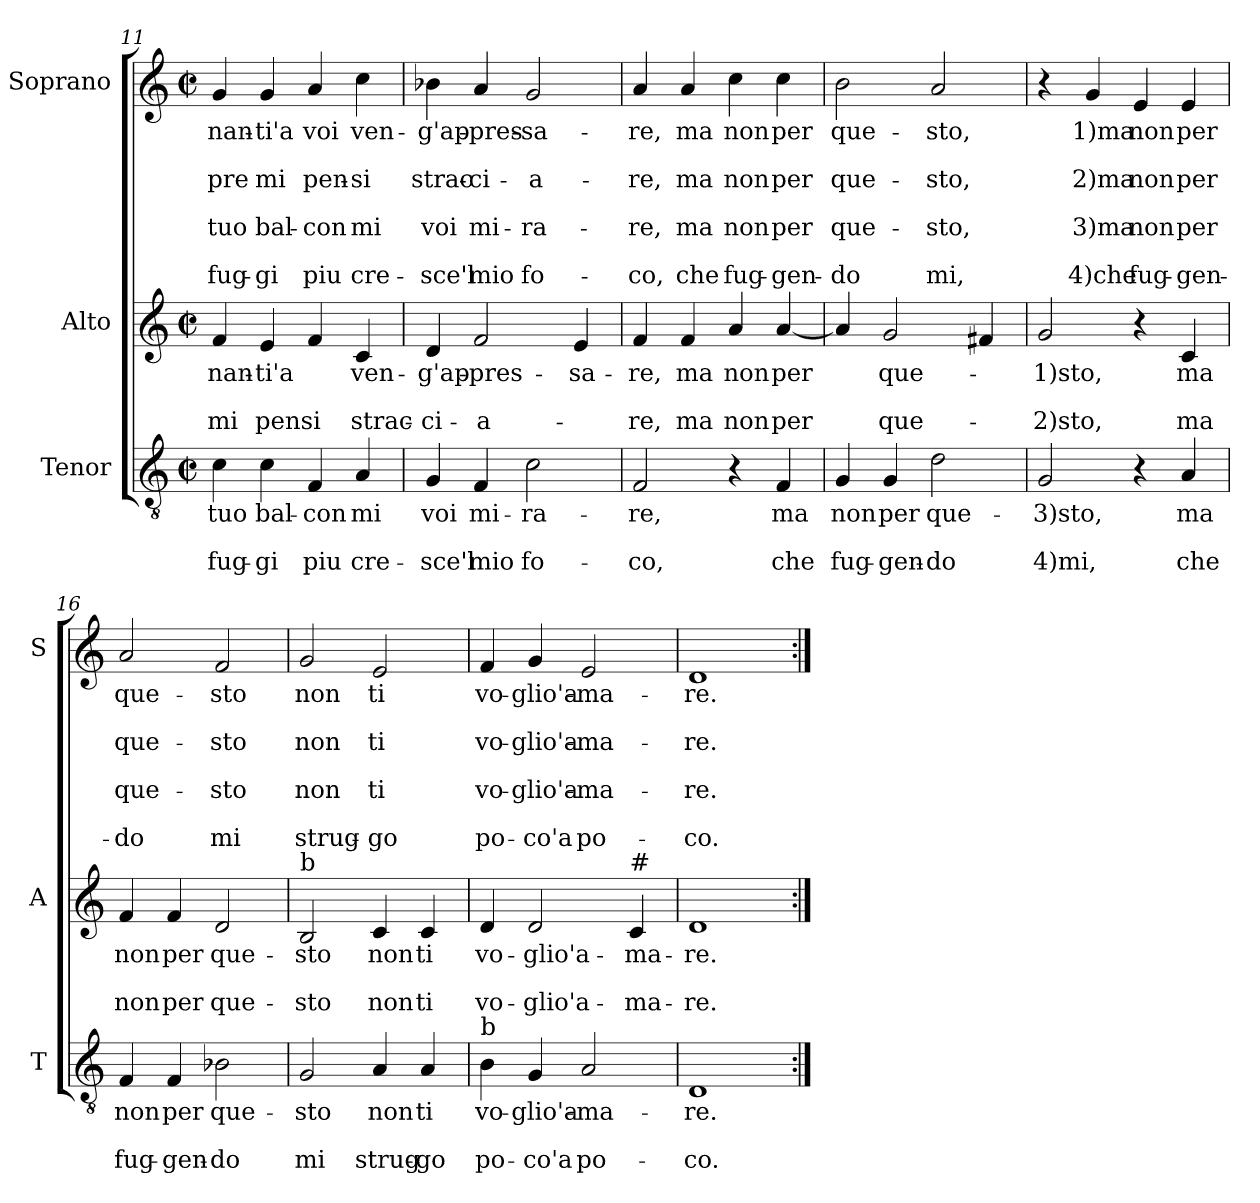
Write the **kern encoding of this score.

**kern	**text	**text	**text	**kern	**text	**text	**text	**kern	**text	**text	**text	**text	**text	**text	**text
*part3	*part3	*part3	*part3	*part2	*part2	*part2	*part2	*part1	*part1	*part1	*part1	*part1	*part1	*part1	*part1
*staff3	*staff3	*staff3	*staff3	*staff2	*staff2	*staff2	*staff2	*staff1	*staff1	*staff1	*staff1	*staff1	*staff1	*staff1	*staff1
*I"Tenor	*	*	*	*I"Alto	*	*	*	*I"Soprano	*	*	*	*	*	*	*
*I'T	*	*	*	*I'A	*	*	*	*I'S	*	*	*	*	*	*	*
*clefGv2	*	*	*	*clefG2	*	*	*	*clefG2	*	*	*	*	*	*	*
*k[]	*	*	*	*k[]	*	*	*	*k[]	*	*	*	*	*	*	*
*C:	*	*	*	*C:	*	*	*	*C:	*	*	*	*	*	*	*
*M2/2	*	*	*	*M2/2	*	*	*	*M2/2	*	*	*	*	*	*	*
*met(c|)	*	*	*	*met(c|)	*	*	*	*met(c|)	*	*	*	*	*	*	*
=11	=11	=11	=11	=11	=11	=11	=11	=11	=11	=11	=11	=11	=11	=11	=11
!	!LO:LY:b	!	!LO:LY:b	!	!LO:LY:b	!	!LO:LY:b	!	!LO:LY:b	!	!LO:LY:b	!	!LO:LY:b	!	!LO:LY:b
4c\	tuo	.	fug-	4f/	-nan-	.	mi	4g/	-nan-	.	-pre	.	tuo	.	fug-
!	!LO:LY:b	!	!LO:LY:b	!	!LO:LY:b	!	!LO:LY:b	!	!LO:LY:b	!	!LO:LY:b	!	!LO:LY:b	!	!LO:LY:b
4c\	bal-	.	-gi	4e/	-ti'a	.	pensi	4g/	-ti'a	.	mi	.	bal-	.	-gi
!	!LO:LY:b	!	!LO:LY:b	!	!	!	!	!	!LO:LY:b	!	!LO:LY:b	!	!LO:LY:b	!	!LO:LY:b
4F/	-con	.	piu	4f/	.	.	.	4a/	voi	.	pen-	.	-con	.	piu
!	!LO:LY:b	!	!LO:LY:b	!	!LO:LY:b	!	!LO:LY:b	!	!LO:LY:b	!	!LO:LY:b	!	!LO:LY:b	!	!LO:LY:b
4A/	mi	.	cre-	4c/	ven-	.	strac-	4cc\	ven-	.	-si	.	mi	.	cre-
=12	=12	=12	=12	=12	=12	=12	=12	=12	=12	=12	=12	=12	=12	=12	=12
!	!LO:LY:b	!	!LO:LY:b	!	!LO:LY:b	!	!LO:LY:b	!	!LO:LY:b	!	!LO:LY:b	!	!LO:LY:b	!	!LO:LY:b
4G/	voi	.	-sce'l	4d/	-g'ap-	.	-ci-	4b-X\	-g'ap-	.	strac-	.	voi	.	-sce'l
!	!LO:LY:b	!	!LO:LY:b	!	!LO:LY:b	!	!LO:LY:b	!	!LO:LY:b	!	!LO:LY:b	!	!LO:LY:b	!	!LO:LY:b
4F/	mi-	.	mio	2f/	-pres-	.	-a-	4a/	-pres-	.	-ci-	.	mi-	.	mio
!	!LO:LY:b	!	!LO:LY:b	!	!	!	!	!	!LO:LY:b	!	!LO:LY:b	!	!LO:LY:b	!	!LO:LY:b
2c\	-ra-	.	fo-	.	.	.	.	2g/	-sa-	.	-a-	.	-ra-	.	fo-
!	!	!	!	!	!LO:LY:b	!	!	!	!	!	!	!	!	!	!
.	.	.	.	4e/	-sa-	.	.	.	.	.	.	.	.	.	.
=13	=13	=13	=13	=13	=13	=13	=13	=13	=13	=13	=13	=13	=13	=13	=13
!	!LO:LY:b	!	!LO:LY:b	!	!LO:LY:b	!	!LO:LY:b	!	!LO:LY:b	!	!LO:LY:b	!	!LO:LY:b	!	!LO:LY:b
2F/	-re,	.	-co,	4f/	-re,	.	-re,	4a/	-re,	.	-re,	.	-re,	.	-co,
!	!	!	!	!	!LO:LY:b	!	!LO:LY:b	!	!LO:LY:b	!	!LO:LY:b	!	!LO:LY:b	!	!LO:LY:b
.	.	.	.	4f/	ma	.	ma	4a/	ma	.	ma	.	ma	.	che
!	!	!	!	!	!LO:LY:b	!	!LO:LY:b	!	!LO:LY:b	!	!LO:LY:b	!	!LO:LY:b	!	!LO:LY:b
4r	.	.	.	4a/	non	.	non	4cc\	non	.	non	.	non	.	fug-
!	!LO:LY:b	!	!LO:LY:b	!	!LO:LY:b	!	!LO:LY:b	!	!LO:LY:b	!	!LO:LY:b	!	!LO:LY:b	!	!LO:LY:b
4F/	ma	.	che	[4a/	per	.	per	4cc\	per	.	per	.	per	.	-gen-
=14	=14	=14	=14	=14	=14	=14	=14	=14	=14	=14	=14	=14	=14	=14	=14
!	!LO:LY:b	!	!LO:LY:b	!	!	!	!	!	!LO:LY:b	!	!LO:LY:b	!	!LO:LY:b	!	!LO:LY:b
4G/	non	.	fug-	4a/]	.	.	.	2b\	que-	.	que-	.	que-	.	-do
!	!LO:LY:b	!	!LO:LY:b	!	!LO:LY:b	!	!LO:LY:b	!	!	!	!	!	!	!	!
4G/	per	.	-gen-	2g/	que-	.	que-	.	.	.	.	.	.	.	.
!	!LO:LY:b	!	!LO:LY:b	!	!	!	!	!	!LO:LY:b	!	!LO:LY:b	!	!LO:LY:b	!	!LO:LY:b
2d\	que-	.	-do	.	.	.	.	2a/	-sto,	.	-sto,	.	-sto,	.	mi,
.	.	.	.	4f#X/	.	.	.	.	.	.	.	.	.	.	.
!!LO:LB:g=z
=15	=15	=15	=15	=15	=15	=15	=15	=15	=15	=15	=15	=15	=15	=15	=15
!	!LO:LY:b	!	!LO:LY:b	!	!LO:LY:b	!	!LO:LY:b	!	!	!	!	!	!	!	!
2G/	-3)sto,	.	4)mi,	2g/	-1)sto,	.	-2)sto,	4r	.	.	.	.	.	.	.
!	!	!	!	!	!	!	!	!	!LO:LY:b	!	!LO:LY:b	!	!LO:LY:b	!	!LO:LY:b
.	.	.	.	.	.	.	.	4g/	1)ma	.	2)ma	.	3)ma	.	4)che
!	!	!	!	!	!	!	!	!	!LO:LY:b	!	!LO:LY:b	!	!LO:LY:b	!	!LO:LY:b
4r	.	.	.	4r	.	.	.	4e/	non	.	non	.	non	.	fug-
!	!LO:LY:b	!	!LO:LY:b	!	!LO:LY:b	!	!LO:LY:b	!	!LO:LY:b	!	!LO:LY:b	!	!LO:LY:b	!	!LO:LY:b
4A/	ma	.	che	4c/	ma	.	ma	4e/	per	.	per	.	per	.	-gen-
=16	=16	=16	=16	=16	=16	=16	=16	=16	=16	=16	=16	=16	=16	=16	=16
!	!LO:LY:b	!	!LO:LY:b	!	!LO:LY:b	!	!LO:LY:b	!	!LO:LY:b	!	!LO:LY:b	!	!LO:LY:b	!	!LO:LY:b
4F/	non	.	fug-	4f/	non	.	non	2a/	que-	.	que-	.	que-	.	-do
!	!LO:LY:b	!	!LO:LY:b	!	!LO:LY:b	!	!LO:LY:b	!	!	!	!	!	!	!	!
4F/	per	.	-gen-	4f/	per	.	per	.	.	.	.	.	.	.	.
!	!LO:LY:b	!	!LO:LY:b	!	!LO:LY:b	!	!LO:LY:b	!	!LO:LY:b	!	!LO:LY:b	!	!LO:LY:b	!	!LO:LY:b
2B-X\	que-	.	-do	2d/	que-	.	que-	2f/	-sto	.	-sto	.	-sto	.	mi
=17	=17	=17	=17	=17	=17	=17	=17	=17	=17	=17	=17	=17	=17	=17	=17
!	!	!	!	!LO:TX:a:t=b	!	!	!	!	!	!	!	!	!	!	!
!	!LO:LY:b	!	!LO:LY:b	!	!LO:LY:b	!	!LO:LY:b	!	!LO:LY:b	!	!LO:LY:b	!	!LO:LY:b	!	!LO:LY:b
2G/	-sto	.	mi	2B/	-sto	.	-sto	2g/	non	.	non	.	non	.	strug-
!	!LO:LY:b	!	!LO:LY:b	!	!LO:LY:b	!	!LO:LY:b	!	!LO:LY:b	!	!LO:LY:b	!	!LO:LY:b	!	!LO:LY:b
4A/	non	.	strug-	4c/	non	.	non	2e/	ti	.	ti	.	ti	.	-go
!	!LO:LY:b	!	!LO:LY:b	!	!LO:LY:b	!	!LO:LY:b	!	!	!	!	!	!	!	!
4A/	ti	.	-go	4c/	ti	.	ti	.	.	.	.	.	.	.	.
=18	=18	=18	=18	=18	=18	=18	=18	=18	=18	=18	=18	=18	=18	=18	=18
!LO:TX:a:t=b	!	!	!	!	!	!	!	!	!	!	!	!	!	!	!
!	!LO:LY:b	!	!LO:LY:b	!	!LO:LY:b	!	!LO:LY:b	!	!LO:LY:b	!	!LO:LY:b	!	!LO:LY:b	!	!LO:LY:b
4B\	vo-	.	po-	4d/	vo-	.	vo-	4f/	vo-	.	vo-	.	vo-	.	po-
!	!LO:LY:b	!	!LO:LY:b	!	!LO:LY:b	!	!LO:LY:b	!	!LO:LY:b	!	!LO:LY:b	!	!LO:LY:b	!	!LO:LY:b
4G/	-glio'a-	.	-co'a	2d/	-glio'a-	.	-glio'a-	4g/	-glio'a-	.	-glio'a-	.	-glio'a-	.	-co'a
!	!LO:LY:b	!	!LO:LY:b	!	!	!	!	!	!LO:LY:b	!	!LO:LY:b	!	!LO:LY:b	!	!LO:LY:b
2A/	-ma-	.	po-	.	.	.	.	2e/	-ma-	.	-ma-	.	-ma-	.	po-
!	!	!	!	!LO:TX:a:t=#	!	!	!	!	!	!	!	!	!	!	!
!	!	!	!	!	!LO:LY:b	!	!LO:LY:b	!	!	!	!	!	!	!	!
.	.	.	.	4c/	-ma-	.	-ma-	.	.	.	.	.	.	.	.
=19	=19	=19	=19	=19	=19	=19	=19	=19	=19	=19	=19	=19	=19	=19	=19
!	!LO:LY:b	!	!LO:LY:b	!	!LO:LY:b	!	!LO:LY:b	!	!LO:LY:b	!	!LO:LY:b	!	!LO:LY:b	!	!LO:LY:b
1D	-re.	.	-co.	1d	-re.	.	-re.	1d	-re.	.	-re.	.	-re.	.	-co.
=:|!	=:|!	=:|!	=:|!	=:|!	=:|!	=:|!	=:|!	=:|!	=:|!	=:|!	=:|!	=:|!	=:|!	=:|!	=:|!
*-	*-	*-	*-	*-	*-	*-	*-	*-	*-	*-	*-	*-	*-	*-	*-
